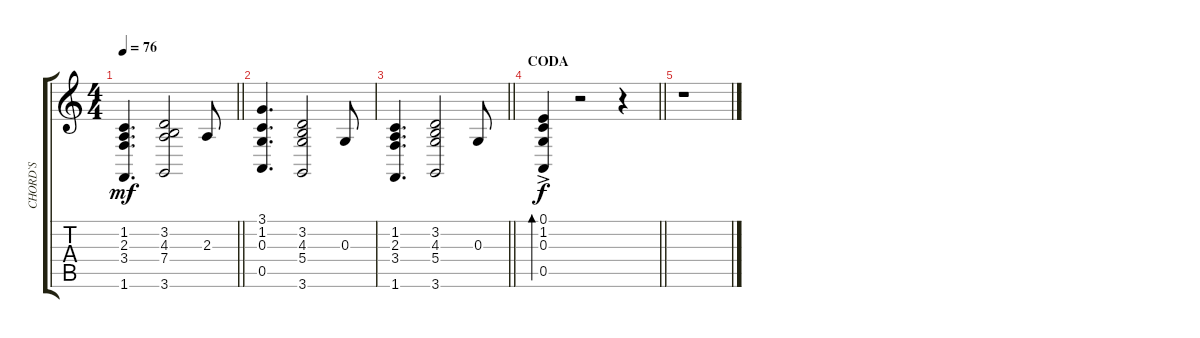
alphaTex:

\track ("CHORD`S" "CHORD`S") {instrument electricpiano2}
\staff {score tabs}
\tuning (E4 B3 G3 D3 A2 E2) {hide}
\ts (4 4)
\tempo 76
\clef g2
\barLineRight lightlight
\ks c
(1.2 2.3 3.4 1.6).4{d dy mf} (3.2 4.3 7.4 3.6).2 2.3.8 |
(3.1 1.2 0.3 0.5).4{d} (3.2 4.3 5.4 3.6).2 0.3.8 |
\barLineRight lightlight
(1.2 2.3 3.4 1.6).4{d} (3.2 4.3 5.4 3.6).2 0.3.8 |
\section ("" "CODA")
\barLineRight lightlight
(0.1{ac} 1.2{ac} 0.3{ac} 0.5{ac}).4{bd 60 dy f} r.2 r.4 |
r.1
